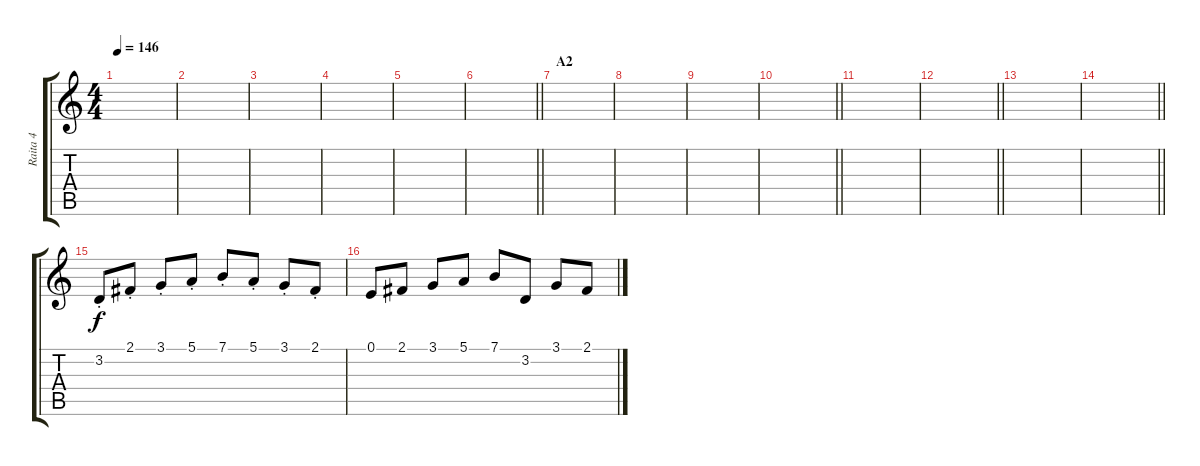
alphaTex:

\track ("Raita 4" "Raita 4") {instrument kalimba}
\staff {score tabs}
\tuning (E4 B3 G3 D3 A2 E2) {hide}
\ts (4 4)
\tempo 146
\clef g2
\ks c
|
|
|
|
|
\barLineRight lightlight
|
\section ("" "A2")
|
|
|
\barLineRight lightlight
|
|
\barLineRight lightlight
|
|
\barLineRight lightlight
|
3.2{st}.8 2.1{st}.8 3.1{st}.8 5.1{st}.8 7.1{st}.8 5.1{st}.8 3.1{st}.8 2.1{st}.8 |
0.1.8 2.1.8 3.1.8 5.1.8 7.1.8 3.2.8 3.1.8 2.1.8
